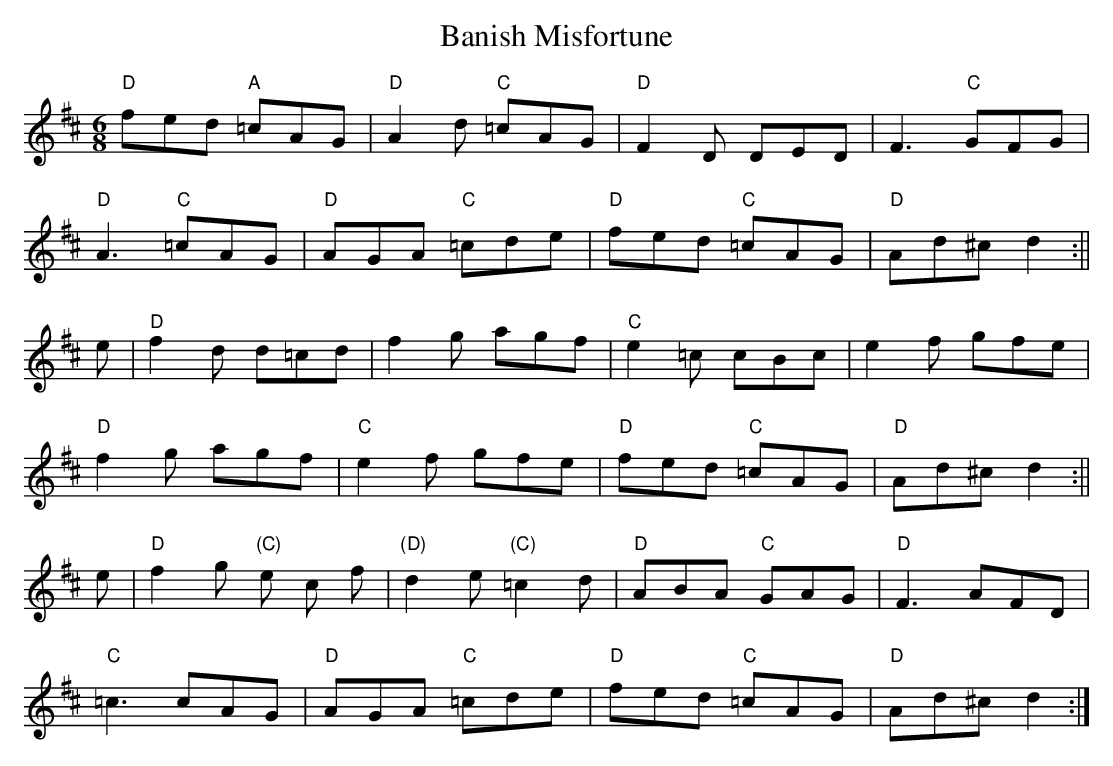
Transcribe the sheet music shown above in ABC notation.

X:1
T:Banish Misfortune
M:6/8
L:1/8
K:D
"D"fed "A"=cAG|"D"A2d "C"=cAG|"D"F2D DED|F3 "C"GFG|!
"D"A3 "C"=cAG|"D"AGA "C"=cde|"D"fed "C"=cAG|"D"Ad^c d2:||!
e|"D"f2d d=cd|f2g agf|"C"e2=c cBc|e2f gfe|!
"D"f2g agf|"C"e2f gfe|"D"fed "C"=cAG|"D"Ad^c d2:||!
e|"D"f2g "(C)"e 19c 2f|"(D)"d2e "(C)"=c2d|"D"ABA "C"GAG|"D"F3 AFD|!
"C"=c3 cAG|"D"AGA "C"=cde|"D"fed "C"=cAG|"D"Ad^c d2:|]!
